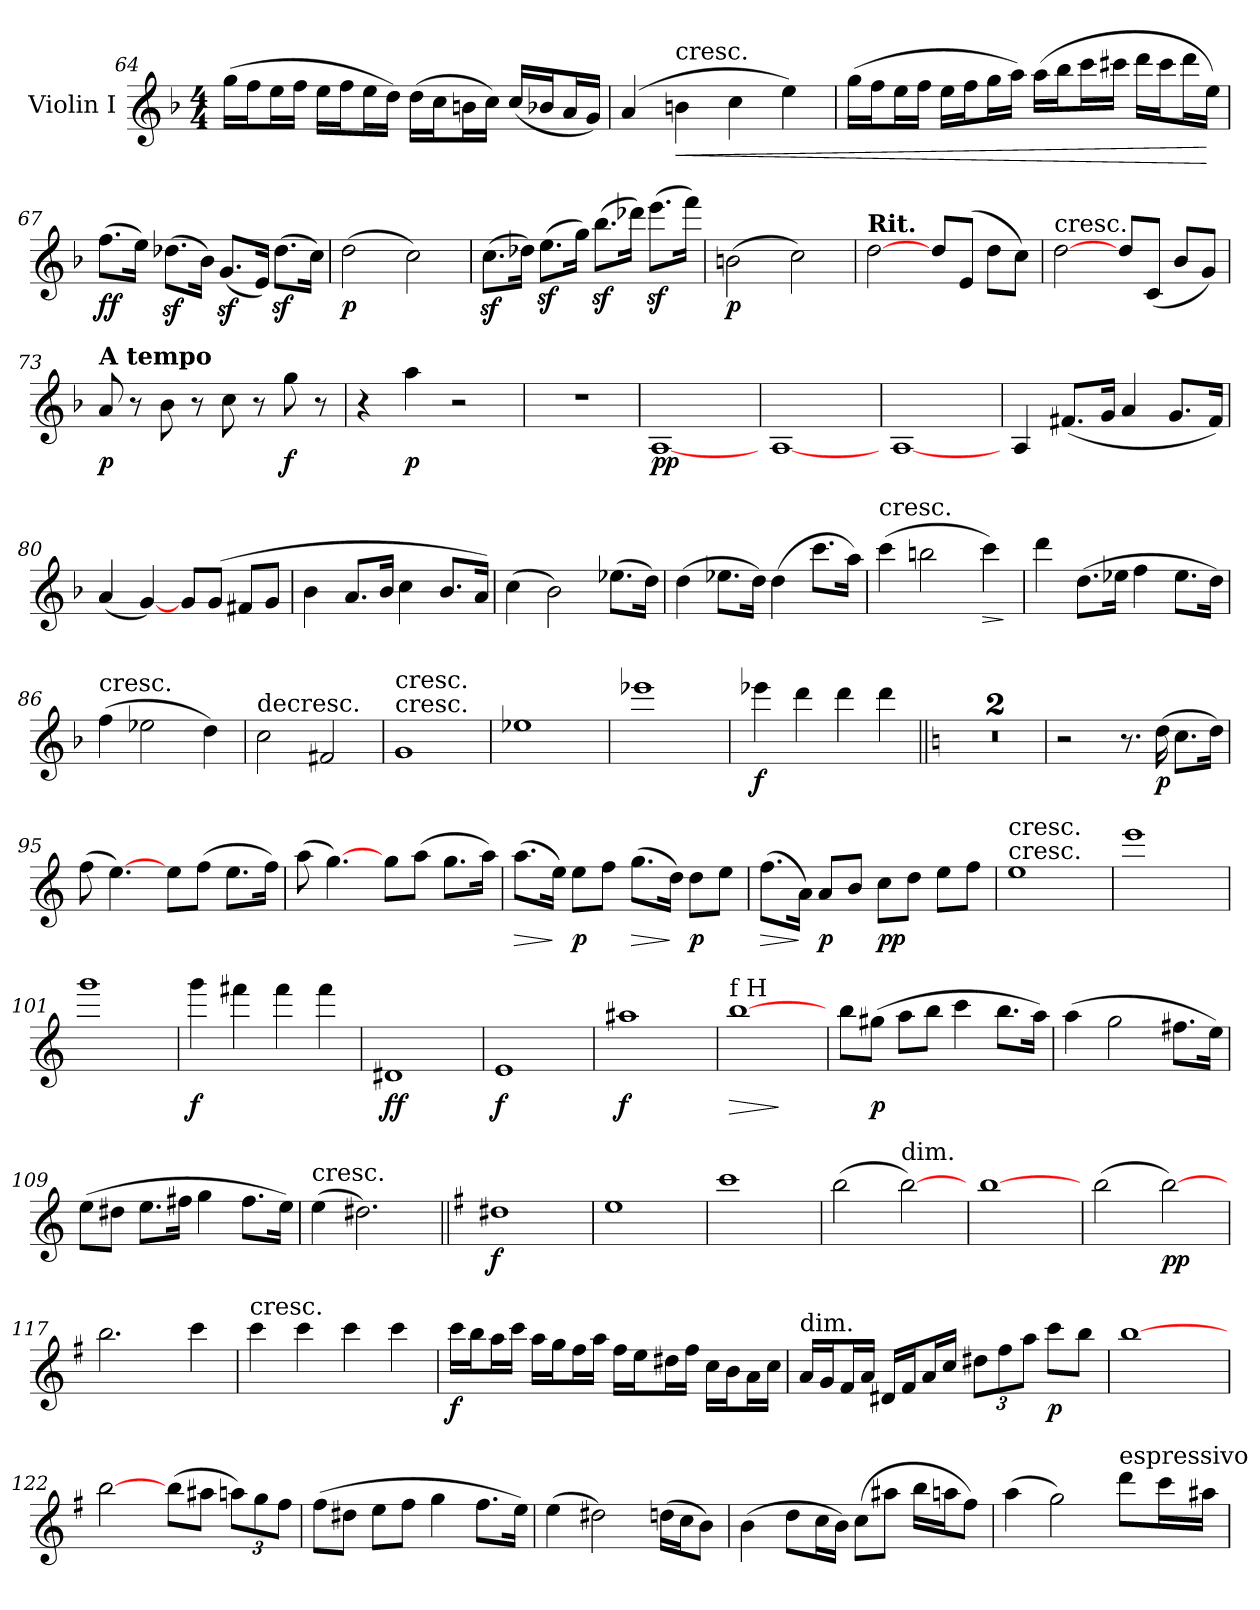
**kern	**dynam
*part1	*part1
*staff1	*staff1
*I"Violin I	*
*I'Vln	*
*clefG2	*
*k[b-]	*
*F:	*
*M4/4	*
=64	=64
(16gg\LL	.
16ff\J	.
16ee\L	.
16ff\JJ	.
16ee\LL	.
16ff\J	.
16ee\L	.
16dd\JJ)	.
(16dd\LL	.
16cc\J	.
16bn\L	.
16cc\JJ)	.
(16cc/LL	.
16b-X/J	.
16a/L	.
16g/JJ)	.
=65	=65
(4a	.
!LO:TX:a:t=cresc.	!
!	!LO:HP:b
4bn	<
4cc	.
4ee)	.
=66	=66
(16gg\LL	.
16ff\J	.
16ee\L	.
16ff\JJ	.
16ee\LL	.
16ff\J	.
16gg\L	.
16aa\JJ)	.
(16aa\LL	.
16bb-\J	.
16ccc\L	.
16ccc#X\JJ	.
16ddd\LL	.
16ccc#\J	.
16ddd\L	.
16ee\JJ)	[
=67	=67
(8.ff\L	ff
16ee\Jk)	.
(8.dd-Xz\L	.
16b-\Jk)	.
(8.gz/L	.
16e/Jk)	.
(8.dd-z\L	.
16cc\Jk)	.
=68	=68
(2dd	p
2cc)	.
=69	=69
(8.ccz\L	.
16dd-X\Jk)	.
(8.eez\L	.
16gg\Jk)	.
(8.bb-z\L	.
16ddd-X\Jk)	.
(8.eeez\L	.
16fff\Jk)	.
=70	=70
(2bn	p
2cc)	.
=71	=71
!LO:TX:a:B:t=Rit.	!
[2dd	.
8dd/L	.
(8e/J	.
8dd\L	.
8cc\J)	.
=72	=72
!LO:TX:a:t=cresc.	!
[2dd	.
8dd/L	.
(8c/J	.
8b-/L	.
8g/J)	.
=73	=73
!LO:TX:a:B:t=A tempo	!
8a	p
8r	.
8b-	.
8r	.
8cc	.
8r	.
8gg	f
8r	.
=74	=74
4r	.
4aa	p
2r	.
=75	=75
1r	.
=76	=76
[1A	pp
=77	=77
[1A	.
=78	=78
[1A	.
=79	=79
4A	.
(8.f#X/L	.
16g/Jk	.
4a	.
8.g/L	.
16f#/Jk)	.
=80	=80
(4a	.
[4g)	.
8g/L	.
(8g/J	.
8f#X/L	.
8g/J	.
=81	=81
4b-	.
8.a/L	.
16b-/Jk	.
4cc	.
8.b-/L	.
16a/Jk)	.
=82	=82
(4cc	.
2b-)	.
(8.ee-X\L	.
16dd\Jk)	.
=83	=83
(4dd	.
8.ee-X\L	.
16dd\Jk)	.
(4dd	.
8.ccc\L	.
16aa\Jk)	.
=84	=84
!LO:TX:t=cresc.	!
(4ccc	.
2bbn	.
!	!LO:HP:b
4ccc)	>
.	]
=85	=85
4ddd	.
(8.dd\L	.
16ee-X\Jk	.
4ff	.
8.ee-\L	.
16dd\Jk)	.
=86	=86
!LO:TX:t=cresc.	!
(4ff	.
2ee-X	.
4dd)	.
=87	=87
!LO:TX:t=decresc.	!
2cc	.
2f#X	.
=88	=88
!LO:TX:t=cresc.	!
!LO:TX:a:t=cresc.	!
1g	.
=89	=89
1ee-X	.
=90	=90
1eee-X	.
=91	=91
4eee-X	f
4ddd	.
4ddd	.
4ddd	.
=92||	=92||
*k[]	*
*C:	*
1r	.
=93	=93
1r	.
=94	=94
2r	.
8.r	.
(16dd	p
8.cc\L	.
16dd\Jk)	.
=95	=95
(8ff	.
[4.ee)	.
8ee\L	.
(8ff\J	.
8.ee\L	.
16ff\Jk)	.
=96	=96
(8aa	.
[4.gg)	.
8gg\L	.
(8aa\J	.
8.gg\L	.
16aa\Jk)	.
=97	=97
!	!LO:HP:b
(8.aa\L	>
16ee\Jk)	]
8ee\L	p
8ff\J	.
!	!LO:HP:b
(8.gg\L	>
16dd\Jk)	]
8dd\L	p
8ee\J	.
=98	=98
!	!LO:HP:b
(8.ff\L	>
16a\Jk)	]
8a/L	p
8b/J	.
8cc\L	pp
8dd\J	.
8ee\L	.
8ff\J	.
=99	=99
!LO:TX:t=cresc.	!
!LO:TX:a:t=cresc.	!
1ee	.
=100	=100
1eee	.
=101	=101
1ggg	.
=102	=102
4ggg	f
4fff#X	.
4fff#	.
4fff#	.
=103	=103
1d#X	ff
=104	=104
1e	f
=105	=105
1aa#X	f
=106	=106
!LO:TX:a:t=f H	!
!	!LO:HP:b
[1bb	>
.	]
=107	=107
8bb\L	.
(8gg#X\J	p
8aa\L	.
8bb\J	.
4ccc	.
8.bb\L	.
16aa\Jk)	.
=108	=108
(4aa	.
2gg	.
8.ff#X\L	.
16ee\Jk)	.
=109	=109
(8ee\L	.
8dd#X\J	.
8.ee\L	.
16ff#X\Jk	.
4gg	.
8.ff#\L	.
16ee\Jk)	.
=110	=110
!LO:TX:a:t=cresc.	!
(4ee	.
2.dd#X)	.
=111||	=111||
*k[f#]	*
*e:	*
1dd#X	f
=112	=112
1ee	.
=113	=113
1ccc	.
=114	=114
(2bb	.
!LO:TX:a:t=dim.	!
[2bb)	.
=115	=115
[1bb	.
=116	=116
(2bb	.
[2bb)	pp
=117	=117
2.bb	.
4ccc	.
=118	=118
!LO:TX:a:t=cresc.	!
4ccc	.
4ccc	.
4ccc	.
4ccc	.
=119	=119
16ccc\LL	f
16bb\J	.
16aa\L	.
16ccc\JJ	.
16aa\LL	.
16gg\J	.
16ff#\L	.
16aa\JJ	.
16ff#\LL	.
16ee\J	.
16dd#X\L	.
16ff#\JJ	.
16cc\LL	.
16b\J	.
16a\L	.
16cc\JJ	.
=120	=120
!LO:TX:a:t=dim.	!
16a/LL	.
16g/J	.
16f#/L	.
16a/JJ	.
16d#X/LL	.
16f#/J	.
16a/L	.
16cc/JJ	.
12dd#X\L	.
12ff#\	.
12aa\J	.
8ccc\L	p
8bb\J	.
=121	=121
[1bb	.
=122	=122
[2bb	.
(8bb\L	.
8aa#X\J	.
12aan\L)	.
12gg\	.
12ff#\J	.
=123	=123
(8ff#\L	.
8dd#X\J	.
8ee\L	.
8ff#\J	.
4gg	.
8.ff#\L	.
16ee\Jk)	.
=124	=124
(4ee	.
2dd#X)	.
(16ddn\LL	.
16cc\J	.
8b\J)	.
=125	=125
(4b	.
8dd\L	.
16cc\L	.
16b\JJ)	.
(8cc\L	.
8aa#X\J	.
16bb\LL	.
16aan\J	.
8ff#\J)	.
=126	=126
(4aa	.
2gg)	.
!LO:TX:a:t=espressivo	!
8ddd\L	.
16ccc\L	.
16aa#X\JJ	.
=	=
*-	*-
